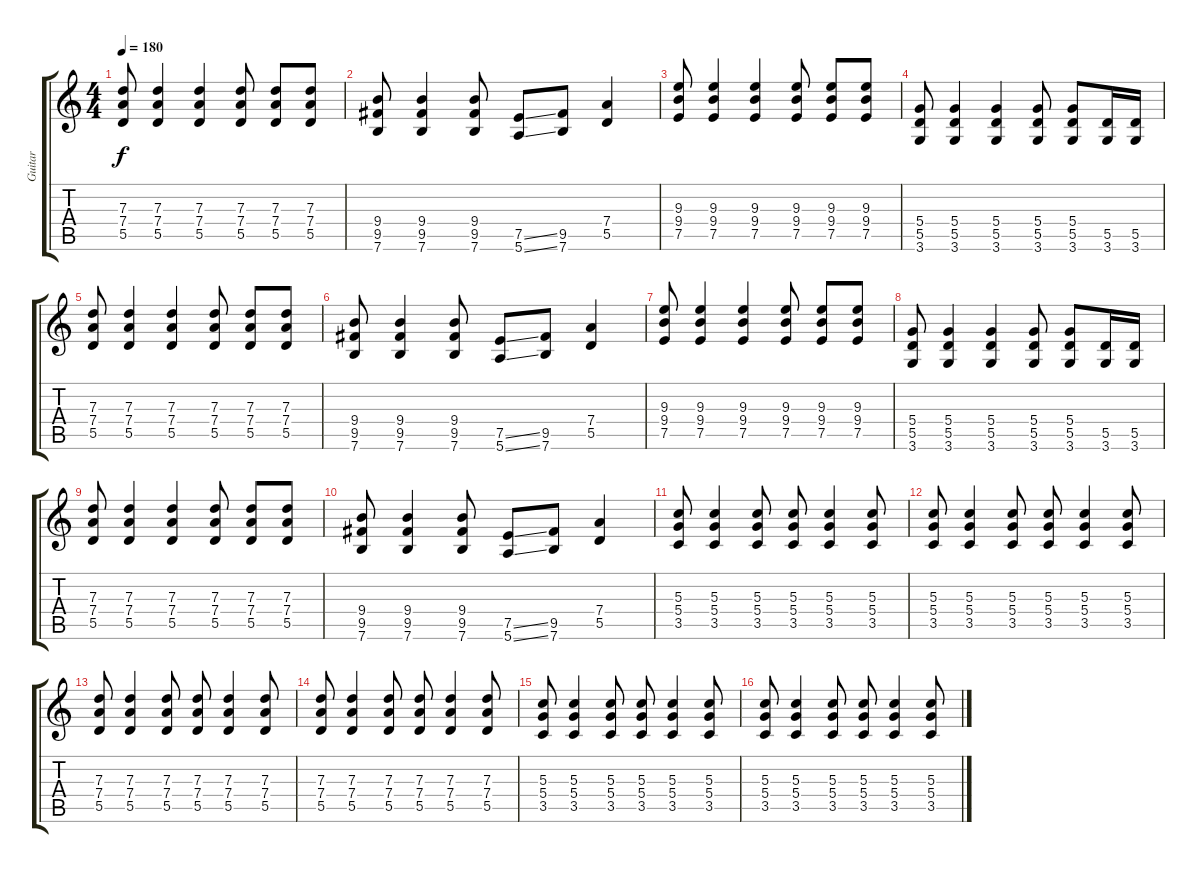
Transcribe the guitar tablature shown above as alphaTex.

\track ("Guitar" "Guitar") {instrument distortionguitar}
\staff {score tabs}
\tuning (E4 B3 G3 D3 A2 E2) {hide}
\ts (4 4)
\tempo 180
\clef g2
\ks c
(7.3 7.4 5.5).8{dy f} (7.3 7.4 5.5).4 (7.3 7.4 5.5).4 (7.3 7.4 5.5).8 (7.3 7.4 5.5).8 (7.3 7.4 5.5).8 |
(9.4 9.5 7.6).8 (9.4 9.5 7.6).4 (9.4 9.5 7.6).8 (7.5{ss} 5.6{ss}).8 (9.5 7.6).8 (7.4 5.5).4 |
(9.3 9.4 7.5).8 (9.3 9.4 7.5).4 (9.3 9.4 7.5).4 (9.3 9.4 7.5).8 (9.3 9.4 7.5).8 (9.3 9.4 7.5).8 |
(5.4 5.5 3.6).8 (5.4 5.5 3.6).4 (5.4 5.5 3.6).4 (5.4 5.5 3.6).8 (5.4 5.5 3.6).8 (5.5 3.6).16 (5.5 3.6).16 |
(7.3 7.4 5.5).8 (7.3 7.4 5.5).4 (7.3 7.4 5.5).4 (7.3 7.4 5.5).8 (7.3 7.4 5.5).8 (7.3 7.4 5.5).8 |
(9.4 9.5 7.6).8 (9.4 9.5 7.6).4 (9.4 9.5 7.6).8 (7.5{ss} 5.6{ss}).8 (9.5 7.6).8 (7.4 5.5).4 |
(9.3 9.4 7.5).8 (9.3 9.4 7.5).4 (9.3 9.4 7.5).4 (9.3 9.4 7.5).8 (9.3 9.4 7.5).8 (9.3 9.4 7.5).8 |
(5.4 5.5 3.6).8 (5.4 5.5 3.6).4 (5.4 5.5 3.6).4 (5.4 5.5 3.6).8 (5.4 5.5 3.6).8 (5.5 3.6).16 (5.5 3.6).16 |
(7.3 7.4 5.5).8 (7.3 7.4 5.5).4 (7.3 7.4 5.5).4 (7.3 7.4 5.5).8 (7.3 7.4 5.5).8 (7.3 7.4 5.5).8 |
(9.4 9.5 7.6).8 (9.4 9.5 7.6).4 (9.4 9.5 7.6).8 (7.5{ss} 5.6{ss}).8 (9.5 7.6).8 (7.4 5.5).4 |
(5.3 5.4 3.5).8 (5.3 5.4 3.5).4 (5.3 5.4 3.5).8 (5.3 5.4 3.5).8 (5.3 5.4 3.5).4 (5.3 5.4 3.5).8 |
(5.3 5.4 3.5).8 (5.3 5.4 3.5).4 (5.3 5.4 3.5).8 (5.3 5.4 3.5).8 (5.3 5.4 3.5).4 (5.3 5.4 3.5).8 |
(7.3 7.4 5.5).8 (7.3 7.4 5.5).4 (7.3 7.4 5.5).8 (7.3 7.4 5.5).8 (7.3 7.4 5.5).4 (7.3 7.4 5.5).8 |
(7.3 7.4 5.5).8 (7.3 7.4 5.5).4 (7.3 7.4 5.5).8 (7.3 7.4 5.5).8 (7.3 7.4 5.5).4 (7.3 7.4 5.5).8 |
(5.3 5.4 3.5).8 (5.3 5.4 3.5).4 (5.3 5.4 3.5).8 (5.3 5.4 3.5).8 (5.3 5.4 3.5).4 (5.3 5.4 3.5).8 |
(5.3 5.4 3.5).8 (5.3 5.4 3.5).4 (5.3 5.4 3.5).8 (5.3 5.4 3.5).8 (5.3 5.4 3.5).4 (5.3 5.4 3.5).8
